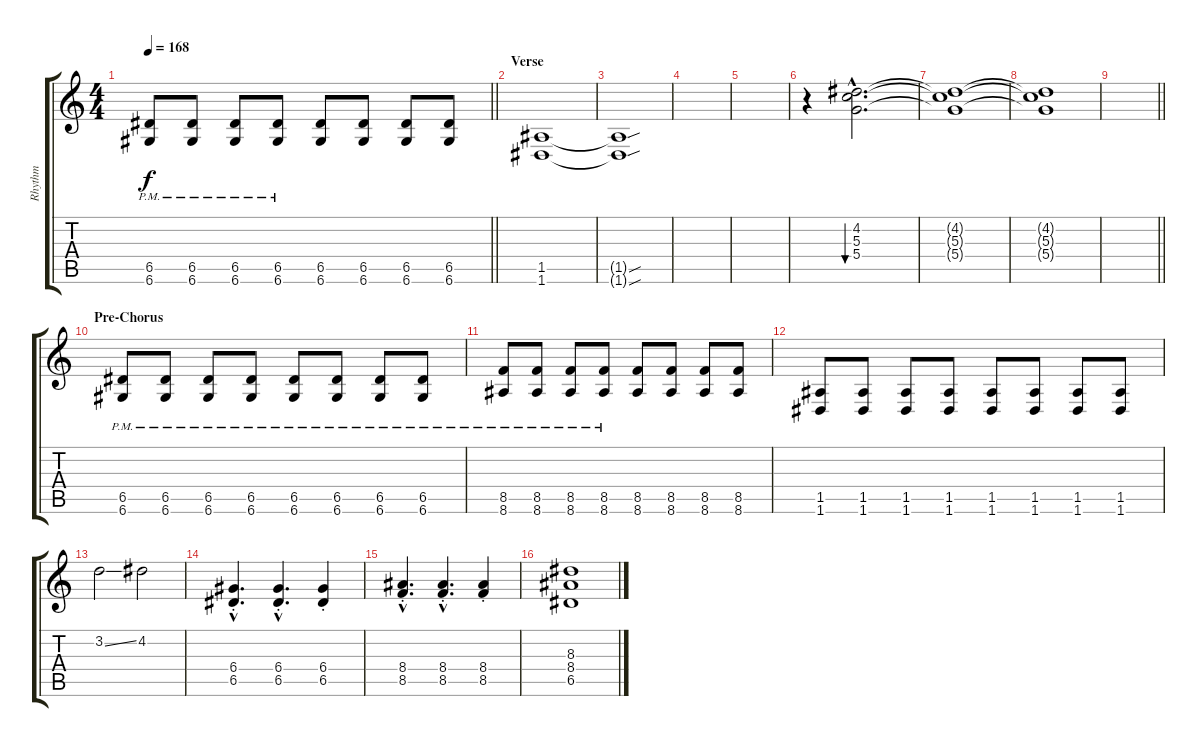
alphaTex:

\track ("Rhythm" "Rhythm") {instrument distortionguitar}
\staff {score tabs}
\tuning (E4 B3 G3 D3 A2 D2) {hide}
\ts (4 4)
\tempo 168
\clef g2
\barLineRight lightlight
\ks c
(6.5{pm} 6.6{pm}).8{dy f} (6.5{pm} 6.6{pm}).8 (6.5{pm} 6.6{pm}).8 (6.5{pm} 6.6{pm}).8 (6.5 6.6).8 (6.5 6.6).8 (6.5 6.6).8 (6.5 6.6).8 |
\section ("" "Verse")
(1.5 1.6).1{volume 4} |
(1.5{sou t} 1.6{sou t}).1 |
|
|
r.4 (4.2{hac} 5.3{hac} 5.4{hac}).2{d bu 480 volume 0} |
(4.2{t} 5.3{t} 5.4{t}).1 |
(4.2{t} 5.3{t} 5.4{t}).1 |
\barLineRight lightlight
|
\section ("" "Pre-Chorus")
(6.5{pm} 6.6{pm}).8{volume 13} (6.5{pm} 6.6{pm}).8 (6.5{pm} 6.6{pm}).8 (6.5{pm} 6.6{pm}).8 (6.5{pm} 6.6{pm}).8 (6.5{pm} 6.6{pm}).8 (6.5{pm} 6.6{pm}).8 (6.5{pm} 6.6{pm}).8 |
(8.5{pm} 8.6{pm}).8 (8.5{pm} 8.6{pm}).8 (8.5{pm} 8.6{pm}).8 (8.5{pm} 8.6{pm}).8 (8.5 8.6).8 (8.5 8.6).8 (8.5 8.6).8 (8.5 8.6).8 |
(1.5 1.6).8 (1.5 1.6).8 (1.5 1.6).8 (1.5 1.6).8 (1.5 1.6).8 (1.5 1.6).8 (1.5 1.6).8 (1.5 1.6).8 |
3.2{ss}.2 4.2.2 |
(6.4{hac st} 6.5{hac st}).4{d} (6.4{hac st} 6.5{hac st}).4{d} (6.4{st} 6.5{st}).4 |
(8.4{hac st} 8.5{hac st}).4{d} (8.4{hac st} 8.5{hac st}).4{d} (8.4{st} 8.5{st}).4 |
(8.3 8.4 6.5).1{volume 0}
